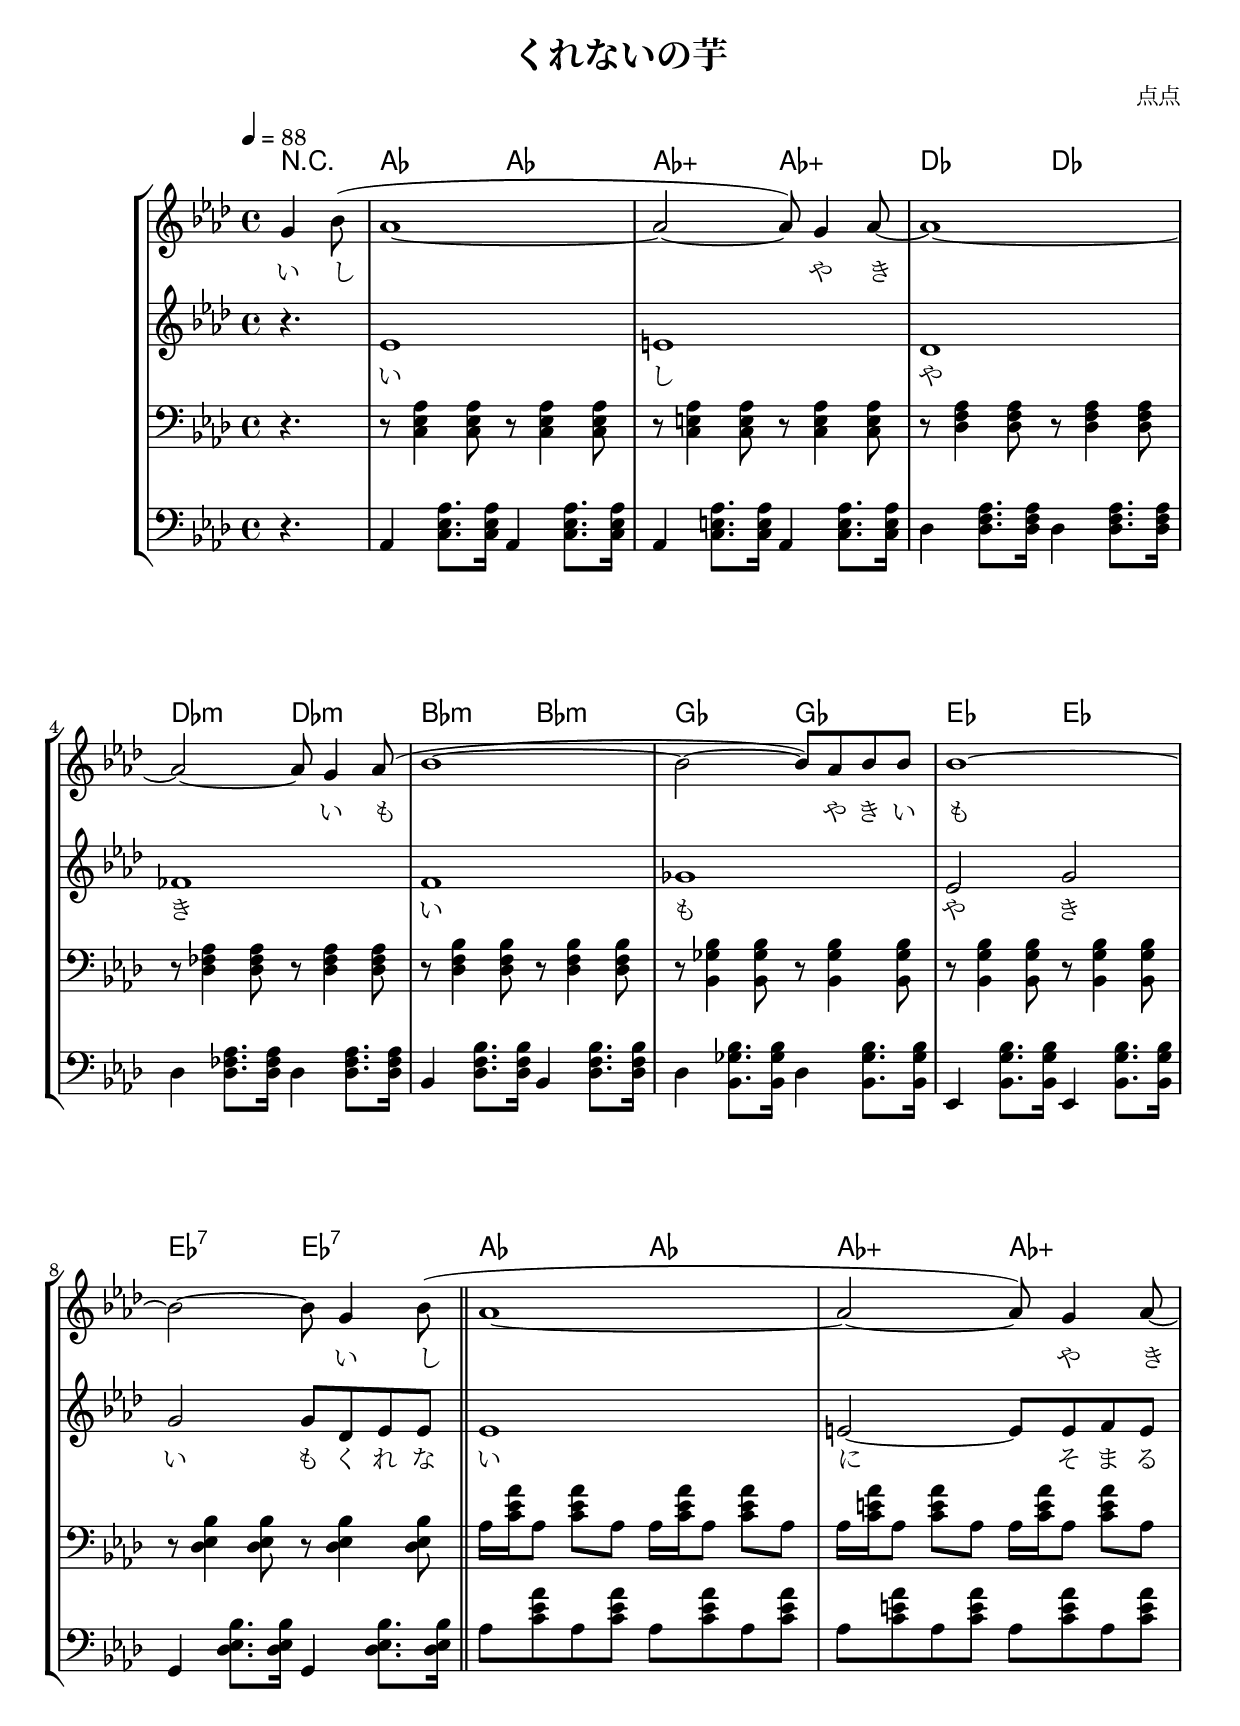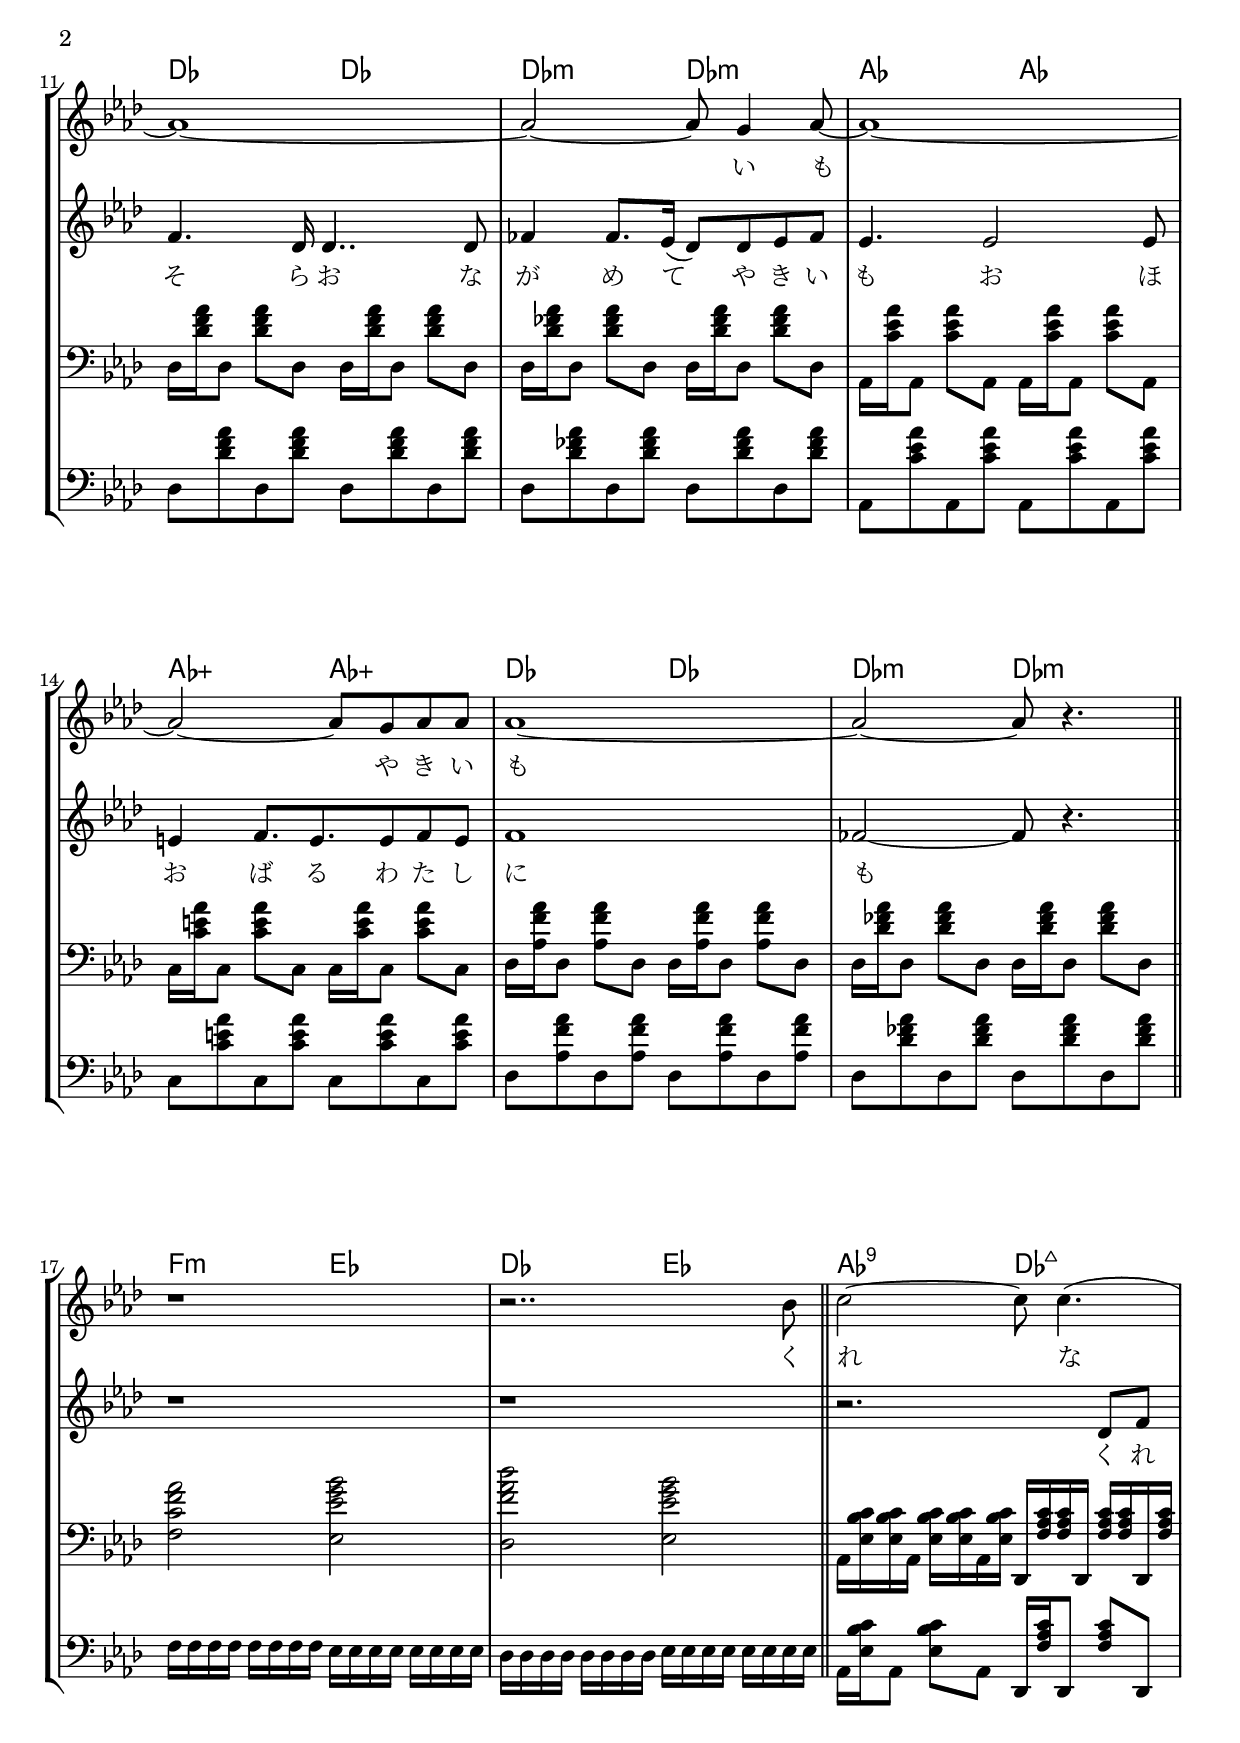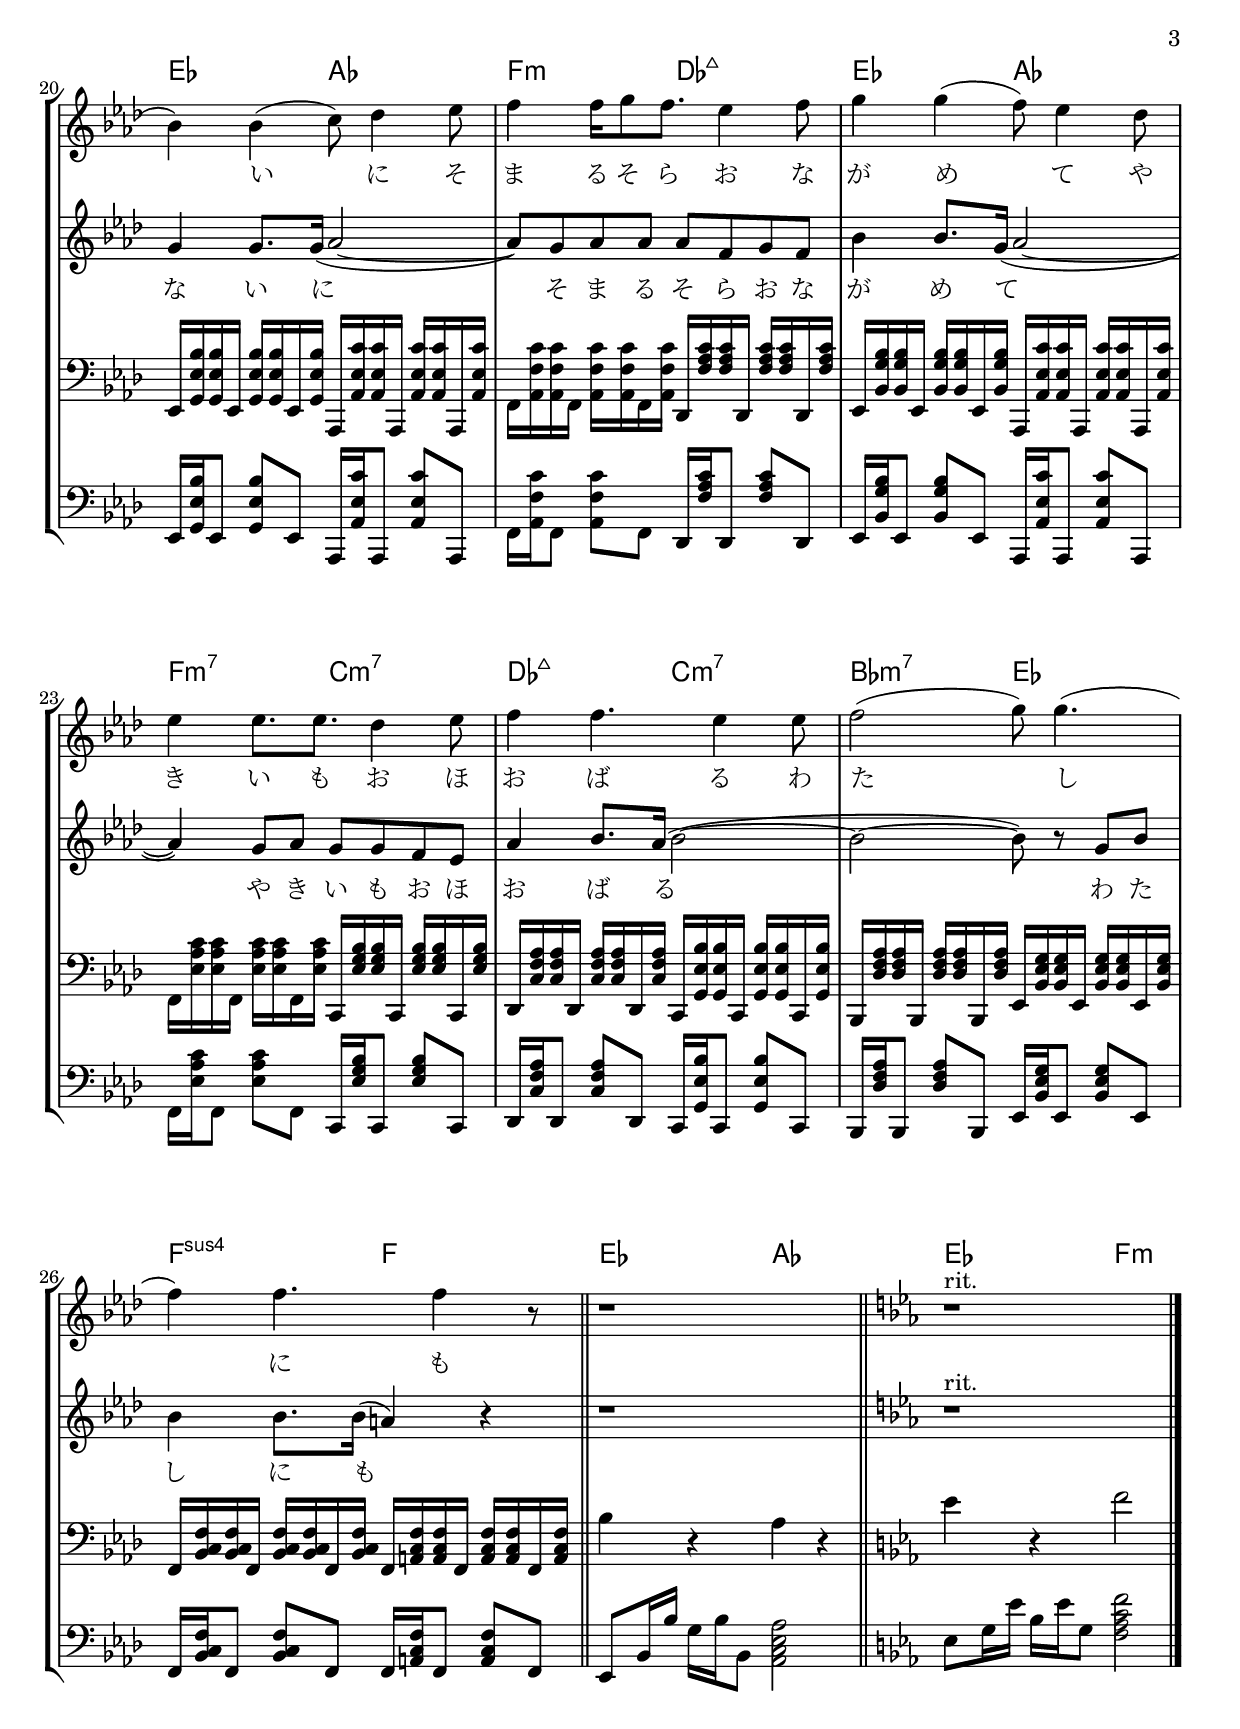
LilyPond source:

\version "2.12.1"

\header {
	title = \markup {くれないの芋}
	composer = \markup \center-column {点点}
}

harmony = \chordmode {
		r4.as2 as as:aug as:aug des des des:m des:m bes:m bes:m ges ges es es es:7 es:7 

	as as as:aug as:aug des des des:m des:m as as as:aug as:aug des des des:m des:m 

	f:m es des es 

	as:9 des:maj7 es as f:m des:maj7 es as f:min7 c:min7 des:maj7 c:min7 bes:min7 es f:sus4 f 

	es as 

	es f:m 
}

melody = {
	\set Staff.midiInstrument = #"Trumpet"
	\partial 8*3
		\key as \major
	\tempo 4 = 88
g'4  bes'8 
	(as'1~ 
	as'2~as'8)  g'4  as'8~ 
	as'1~ 
	as'2~as'8  g'4  as'8 
	(bes'1~ 
	bes'2~bes'8)  as'8  bes'8  bes'8 
	bes'1~ 
	bes'2~bes'8  	\set Staff.midiInstrument = #"Trumpet"
	g'4  bes'8 
	(as'1~ 
	as'2~as'8)  g'4  as'8~ 
	as'1~ 
	as'2~as'8  g'4  as'8~ 
	as'1~ 
	as'2~as'8  g'8  as'8  as'8 
	as'1~ 
	as'2~as'8  	r4. 	r1 | r2.. 
	\set Staff.midiInstrument = #"Brass Section"
	bes'8 
	c''2~c''8  c''4. 
	(bes'4)  bes'4  (c''8)  des''4  es''8 
	f''4  f''16  g''8  f''8.  es''4  f''8 
	g''4  g''4  (f''8)  es''4  des''8 
	es''4  es''8.  es''8.  des''4  es''8 
	f''4  f''4.  es''4  es''8 
	f''2  (g''8)  g''4. 
	(f''4)  f''4.  f''4  	r8 	r1   
	\key es \major
	r1^"rit." \bar "|."
}

words = \lyricmode {
	い  し  や  き  い  も  や  き  い  も  
	い  し  や  き  い  も  や  き  い  も  
	
	く  れ  な  い  に  そ  ま  る  そ  ら  お  な  が  め  て  や  き  い  も  お  ほ  お  ば  る  わ  た  し  に  も  
	
	
}

secondmelody = {
	\set Staff.midiInstrument = #"Distorted Guitar"
	\partial 8*3
		\key as \major
	\tempo 4 = 88
r4.  es'1 
	e'1 
	des'1 
	fes'1 
	f'1 
	ges'1 
	es'2  g'2 
	g'2  g'8  	\set Staff.midiInstrument = #"Distorted Guitar"
	des'8  es'8  es'8 
	es'1 
	e'2~e'8  e'8  f'8  e'8 
	f'4.  des'16  des'4..  des'8 
	fes'4  fes'8.  es'16  (des'8)  des'8  es'8  fes'8 
	es'4.  es'2  es'8 
	e'4  f'8.  e'8.  e'8  f'8  e'8 
	f'1 
	fes'2~fes'8  	r4. 	r1 | r1   
	\set Staff.midiInstrument = #"Distorted Guitar"
	r2. des'8  f'8 
	g'4  g'8.  g'16  (as'2~ 
	as'8)  g'8  as'8  as'8  as'8  f'8  g'8  f'8 
	bes'4  bes'8.  g'16  (as'2~ 
	as'4)  g'8  as'8  g'8  g'8  f'8  es'8 
	as'4  bes'8.  as'16  (bes'2~ 
	bes'2~bes'8)  r8  g'8  bes'8 
	bes'4  bes'8.  bes'16  (a'4)  	r4 	r1   
	\key es \major
	r1^"rit." \bar "|."
}

secondwords = \lyricmode {
	い  し  や  き  い  も  や  き  い  も  
	く  れ  な  い  に  そ  ま  る  そ  ら  お  な  が  め  て  や  き  い  も  お  ほ  お  ば  る  わ  た  し  に  も  
	
	く  れ  な  い  に  そ  ま  る  そ  ら  お  な  が  め  て  や  き  い  も  お  ほ  お  ば  る  わ  た  し  に  も  
	
	
}

tempochange = {
	\tempo 4 = 88
	r1 | r1 | r1 | r1 | r1 | r1 | r1 | r1 \bar "||"
	\tempo 4 = 88
	r1 | r1 | r1 | r1 | r1 | r1 | r1 | r1 \bar "||"
	\tempo 4 = 88
	r1 | r1 \bar "||"
	\tempo 4 = 88
	r1 | r1 | r1 | r1 | r1 | r1 | r1 | r1 \bar "||"
	\tempo 4 = 88
	r1 \bar "||"
	\tempo 4 = 88
	\tempo 4 = 66 r2 \tempo 4 = 58 r2 \bar "|."
}

mainacc = {
	\clef bass
	\set Staff.midiInstrument = #"FX 1 (rain)"
	\key as \major
	\tempo 4 = 88
	\partial 8*3
	r4.	r8 <c es as>4 <c es as>8
	r8 <c es as>4 <c es as>8
	r8 <c e as>4 <c e as>8
	r8 <c e as>4 <c e as>8
	r8 <des f as>4 <des f as>8
	r8 <des f as>4 <des f as>8
	r8 <des fes as>4 <des fes as>8
	r8 <des fes as>4 <des fes as>8
	r8 <des f bes>4 <des f bes>8
	r8 <des f bes>4 <des f bes>8
	r8 <bes, ges bes>4 <bes, ges bes>8
	r8 <bes, ges bes>4 <bes, ges bes>8
	r8 <bes, g bes>4 <bes, g bes>8
	r8 <bes, g bes>4 <bes, g bes>8
	r8 <des es bes>4 <des es bes>8
	r8 <des es bes>4 <des es bes>8
	\bar "||"

	\set Staff.midiInstrument = #"FX 1 (rain)"
	as16 <c' es' as'>16 as8 <c' es' as'>8 as8
	as16 <c' es' as'>16 as8 <c' es' as'>8 as8
	as16 <c' e' as'>16 as8 <c' e' as'>8 as8
	as16 <c' e' as'>16 as8 <c' e' as'>8 as8
	des16 <des' f' as'>16 des8 <des' f' as'>8 des8
	des16 <des' f' as'>16 des8 <des' f' as'>8 des8
	des16 <des' fes' as'>16 des8 <des' fes' as'>8 des8
	des16 <des' fes' as'>16 des8 <des' fes' as'>8 des8
	as,16 <c' es' as'>16 as,8 <c' es' as'>8 as,8
	as,16 <c' es' as'>16 as,8 <c' es' as'>8 as,8
	c16 <c' e' as'>16 c8 <c' e' as'>8 c8
	c16 <c' e' as'>16 c8 <c' e' as'>8 c8
	des16 <as f' as'>16 des8 <as f' as'>8 des8
	des16 <as f' as'>16 des8 <as f' as'>8 des8
	des16 <des' fes' as'>16 des8 <des' fes' as'>8 des8
	des16 <des' fes' as'>16 des8 <des' fes' as'>8 des8
	\bar "||"

	\set Staff.midiInstrument = #"Guitar harmonics"
	<f c' f' as'>2
	<es es' g' bes'>2
	<des f' as' des''>2
	<es es' g' bes'>2
	\bar "||"

	\set Staff.midiInstrument = #"Acoustic Guitar (steel)"
	as,16 <es bes c'>16 <es bes c'>16 as,16   <es bes c'>16 <es bes c'>16 as,16 <es bes c'>16
	des,16 <f as c'>16 <f as c'>16 des,16   <f as c'>16 <f as c'>16 des,16 <f as c'>16
	es,16 <g, es bes>16 <g, es bes>16 es,16   <g, es bes>16 <g, es bes>16 es,16 <g, es bes>16
	as,,16 <as, es c'>16 <as, es c'>16 as,,16   <as, es c'>16 <as, es c'>16 as,,16 <as, es c'>16
	f,16 <as, f c'>16 <as, f c'>16 f,16   <as, f c'>16 <as, f c'>16 f,16 <as, f c'>16
	des,16 <f as c'>16 <f as c'>16 des,16   <f as c'>16 <f as c'>16 des,16 <f as c'>16
	es,16 <bes, g bes>16 <bes, g bes>16 es,16   <bes, g bes>16 <bes, g bes>16 es,16 <bes, g bes>16
	as,,16 <as, es c'>16 <as, es c'>16 as,,16   <as, es c'>16 <as, es c'>16 as,,16 <as, es c'>16
	f,16 <es as c'>16 <es as c'>16 f,16   <es as c'>16 <es as c'>16 f,16 <es as c'>16
	c,16 <es g bes>16 <es g bes>16 c,16   <es g bes>16 <es g bes>16 c,16 <es g bes>16
	des,16 <c f as>16 <c f as>16 des,16   <c f as>16 <c f as>16 des,16 <c f as>16
	c,16 <g, es bes>16 <g, es bes>16 c,16   <g, es bes>16 <g, es bes>16 c,16 <g, es bes>16
	bes,,16 <des f as>16 <des f as>16 bes,,16   <des f as>16 <des f as>16 bes,,16 <des f as>16
	es,16 <bes, es g>16 <bes, es g>16 es,16   <bes, es g>16 <bes, es g>16 es,16 <bes, es g>16
	f,16 <bes, c f>16 <bes, c f>16 f,16   <bes, c f>16 <bes, c f>16 f,16 <bes, c f>16
	f,16 <a, c f>16 <a, c f>16 f,16   <a, c f>16 <a, c f>16 f,16 <a, c f>16
	\bar "||"

	\set Staff.midiInstrument = #"Brass Section"
	bes4 r4
	as4 r4
	\bar "||"

	\set Staff.midiInstrument = #"Brass Section"
	\key es \major
	es'4 r4
	f'2
	\bar "|."
}

subacc = {
	\clef bass
	\set Staff.midiInstrument = #"Fiddle"
	\key as \major
	\tempo 4 = 88
	\partial 8*3
	r4.	as,4 <c es as>8. <c es as>16
	as,4 <c es as>8. <c es as>16
	as,4 <c e as>8. <c e as>16
	as,4 <c e as>8. <c e as>16
	des4 <des f as>8. <des f as>16
	des4 <des f as>8. <des f as>16
	des4 <des fes as>8. <des fes as>16
	des4 <des fes as>8. <des fes as>16
	bes,4 <des f bes>8. <des f bes>16
	bes,4 <des f bes>8. <des f bes>16
	des4 <bes, ges bes>8. <bes, ges bes>16
	des4 <bes, ges bes>8. <bes, ges bes>16
	es,4 <bes, g bes>8. <bes, g bes>16
	es,4 <bes, g bes>8. <bes, g bes>16
	g,4 <des es bes>8. <des es bes>16
	g,4 <des es bes>8. <des es bes>16
	\bar "||"

	\set Staff.midiInstrument = #"Lead 7 (fifths)"
	as8 <c' es' as'> as <c' es' as'>
	as8 <c' es' as'> as <c' es' as'>
	as8 <c' e' as'> as <c' e' as'>
	as8 <c' e' as'> as <c' e' as'>
	des8 <des' f' as'> des <des' f' as'>
	des8 <des' f' as'> des <des' f' as'>
	des8 <des' fes' as'> des <des' fes' as'>
	des8 <des' fes' as'> des <des' fes' as'>
	as,8 <c' es' as'> as, <c' es' as'>
	as,8 <c' es' as'> as, <c' es' as'>
	c8 <c' e' as'> c <c' e' as'>
	c8 <c' e' as'> c <c' e' as'>
	des8 <as f' as'> des <as f' as'>
	des8 <as f' as'> des <as f' as'>
	des8 <des' fes' as'> des <des' fes' as'>
	des8 <des' fes' as'> des <des' fes' as'>
	\bar "||"

	\set Staff.midiInstrument = #"Electric Guitar (muted)"
	f16 f16 f16 f16 f16 f16 f16 f16
	es16 es16 es16 es16 es16 es16 es16 es16
	des16 des16 des16 des16 des16 des16 des16 des16
	es16 es16 es16 es16 es16 es16 es16 es16
	\bar "||"

	\set Staff.midiInstrument = #"Acoustic Guitar (nylon)"
	as,16 <es bes c'>16 as,8 <es bes c'>8 as,8
	des,16 <f as c'>16 des,8 <f as c'>8 des,8
	es,16 <g, es bes>16 es,8 <g, es bes>8 es,8
	as,,16 <as, es c'>16 as,,8 <as, es c'>8 as,,8
	f,16 <as, f c'>16 f,8 <as, f c'>8 f,8
	des,16 <f as c'>16 des,8 <f as c'>8 des,8
	es,16 <bes, g bes>16 es,8 <bes, g bes>8 es,8
	as,,16 <as, es c'>16 as,,8 <as, es c'>8 as,,8
	f,16 <es as c'>16 f,8 <es as c'>8 f,8
	c,16 <es g bes>16 c,8 <es g bes>8 c,8
	des,16 <c f as>16 des,8 <c f as>8 des,8
	c,16 <g, es bes>16 c,8 <g, es bes>8 c,8
	bes,,16 <des f as>16 bes,,8 <des f as>8 bes,,8
	es,16 <bes, es g>16 es,8 <bes, es g>8 es,8
	f,16 <bes, c f>16 f,8 <bes, c f>8 f,8
	f,16 <a, c f>16 f,8 <a, c f>8 f,8
	\bar "||"

	\set Staff.midiInstrument = #"Harpsichord"
	es,8 bes,16 bes g bes bes,8
	<as, c es as>2
	\bar "||"

	\set Staff.midiInstrument = #"Harpsichord"
	\key es \major
	es8 g16 es' bes es' g8
	<f as c' f'>2
	\bar "|."
}

percA = {
	\drummode {
	\partial 8*3
	r4.	bd2 r8 bd4 bd8  |bd4. bd8 bd2  |bd2 r8 bd4 bd8  |bd4. bd8 bd2  |bd2 r8 bd4 bd8  |bd4. bd8 bd2  |bd2 r8 bd4 bd8  |bd4. bd8 bd2  \bar "||"
	hh8 hh8 hh8 hh8 hh8 hh8 hh8 hh8  |hh8 hh8 hh8 hh8 hh8 hh8 hh8 hh8  |hh8 hh8 hh8 hh8 hh8 hh8 hh8 hh8  |hh8 hh8 hh8 hh8 hh8 hh8 hh8 hh8  |hh8 hh8 hh8 hh8 hh8 hh8 hh8 hh8  |hh8 hh8 hh8 hh8 hh8 hh8 hh8 hh8  |hh8 hh8 hh8 hh8 hh8 hh8 hh8 hh8  |hh8 hh8 hh8 hh8 hh8 hh8 hh4  \bar "||"
	hh8 hh8 hh8 hh8 hh8 hh8 hh8 hh8  |r8 hh2. r8  \bar "||"
	r4 hh4 hh4 hh4  |hh4 hh4 hh4 hh4  |hh4 hh4 hh4 hh4  |hh4 hh4 hh4 hh4  |r4 hh4 hh4 hh4  |hh4 hh4 hh4 hh4  |hh4 hh4 hh4 hh4  |r1  \bar "||"
	hh4 hh4 hh2  \bar "||"
	hh4 hh4 hh2  \bar "|."
	}
}

percB = {
	\drummode {
	\partial 8*3
	r4.	r4. ss4. ss4  |r4 ss4. ss4.  |r4. ss4. ss4  |r4 ss4. ss4.  |r4. ss4. ss4  |r4 ss4. ss4.  |r4. ss4. ss4  |r4 ss4. ss4.  \bar "||"
	bd4. bd8 bd4. bd8  |bd4. bd8 bd4. bd8  |bd4. bd8 bd4. bd8  |bd4. bd8 bd4. bd8  |bd4. bd8 bd4. bd8  |bd4. bd8 bd4. bd8  |bd4. bd8 bd4. bd8  |bd4. bd8 bd2  \bar "||"
	r4 sn8. sn8 sn8. sn8. sn16  |r4 sn2 sn4  \bar "||"
	r4 sn8 sn4. sn4  |r4 sn8 sn4. sn4  |r4 sn8 sn4. sn4  |r4 sn8 sn4. sn4  |r4 sn8 sn4. sn4  |r4 sn8 sn4. sn4  |r4 sn8 sn4. sn4  |sn16 sn16 sn16 sn16 sn16 sn16 sn16 sn16 sn16 sn16 sn16 sn16 sn16 sn16 sn16 sn16  \bar "||"
	r4 sn4 r16 sn16 sn16 sn16 sn16 sn16 sn16 sn16  \bar "||"
	r4 sn4 r16 sn16 sn16 sn16 sn16 sn16 sn16 sn16  \bar "|."
	}
}

percC = {
	\drummode {
	\partial 8*3
	r4.	cymr8 cymr8 cymr8 cymr8 cymr8 cymr8 cymr8 cymr8  |cymr8 cymr8 cymr8 cymr8 cymr8 cymr8 cymr8 cymr8  |cymr8 cymr8 cymr8 cymr8 cymr8 cymr8 cymr8 cymr8  |cymr8 cymr8 cymr8 cymr8 cymr4. cymr8  |cymr8 cymr8 cymr8 cymr8 cymr8 cymr8 cymr8 cymr8  |cymr8 cymr8 cymr8 cymr8 cymr8 cymr8 cymr8 cymr8  |cymr8 cymr8 cymr8 cymr8 cymr8 cymr8 cymr8 cymr8  |cymr8 cymr8 cymr8 cymr8 cymr4. cymr8  \bar "||"
	r8 ss4 ss8 ss4. ss8  |r8 ss4 ss8 ss2  |r8 ss4 ss8 ss4. ss8  |r8 ss4 ss8 ss4. ss8  |r8 ss4 ss8 ss4. ss8  |r8 ss4 ss8 ss2  |r8 ss4 ss8 ss4. ss8  |r8 ss4 ss8 ss2  \bar "||"
	bd8 bd4 bd2 bd8  |bd8 bd4. bd4. bd8  \bar "||"
	bd4 bd4 bd4 bd4  |bd4 bd4 bd4 bd8 bd8  |bd4 bd4 bd4 bd4  |bd4 bd4 bd4 bd8 bd8  |bd4 bd4 bd4 bd4  |bd4 bd4 bd4 bd8 bd8  |bd4 bd4 bd4 bd4  |bd4 bd4 bd8 bd8 bd8 bd8  \bar "||"
	bd8 bd8 bd8 bd8 bd8 bd8 bd8 bd8  \bar "||"
	bd8 bd8 bd8 bd8 bd8 bd8 bd8 bd8  \bar "|."
	}
}

percD = {
	\drummode {
	\partial 8*3
	r4.	r1 |r1 |r1 |r2. toml4  |r1 |r1 |r1 |r2. toml4  \bar "||"
	r8 hhp2 r8 hhp4  |r8 hhp2 r8 hhp4  |r8 hhp2 r8 hhp4  |r8 hhp2 r8 hhp4  |r8 hhp2 r8 hhp4  |r8 hhp2 r8 hhp4  |r8 hhp2 r8 hhp4  |r8 hhp2 r8 hhp4  \bar "||"
	r1  |r2 r8 hho4.  \bar "||"
	r8 hhp4 hhp4 hhp4 hhp8  |r8 hhp4 hhp4 hhp4 hhp8  |r8 hhp4 hhp4 hhp4 hhp8  |r8 hhp4 hhp4 hhp4 hhp8  |r8 hhp4 hhp4 hhp4 hhp8  |r8 hhp4 hhp4 hhp4 hhp8  |r8 hhp4 hhp4 hhp4 hhp8  |r8 hhp4 hhp4 hhp4 hhp8  \bar "||"
	r8 hho4 hho2 r8  \bar "||"
	r8 hho4 hho2 r8  \bar "|."
	}
}

percE = {
	\drummode {
	\partial 8*3
	r4.	r1 |r1 |r1 |r2 r8 tommh4.  |r1 |r1 |r1 |r2 r8 tommh4.  \bar "||"
	r1  |r1  |r1  |r2 r8 cymr8 cymr4  |r1  |r1  |r1  |r2 r8 cymr8 cymr4  \bar "||"
	r1 |cymc1  \bar "||"
	cymc1  |r1 |r1 |r1 |cymc1  |r1 |r1 |r1 \bar "||"
	cymc4 cymc4 cymc4 cymc4  \bar "||"
	cymc4 cymc4 cymc4 cymc4  \bar "|."
	}
}

percF = {
	\drummode {
	\partial 8*3
	r4.	r1 | r1 | r1 | r1 | r1 | r1 | r1 | r1 \bar "||"
	r1 | r1 | r1 | r1 | r1 | r1 | r1 | r1 \bar "||"
	r1 |r4 r16 tommh16 tommh4. tommh4  \bar "||"
	r1 | r1 | r1 | r1 | r1 | r1 | r1 | r1 \bar "||"
	r8 tommh2 tommh8. tommh16 tommh8  \bar "||"
	r8 tommh2 tommh8. tommh16 tommh8  \bar "|."
	}
}

percG = {
	\drummode {
	\partial 8*3
	r4.	r1 | r1 | r1 | r1 | r1 | r1 | r1 | r1 \bar "||"
	r1 | r1 | r1 | r1 | r1 | r1 | r1 | r1 \bar "||"
	r1 |r4. r16 tomml4. tomml8.  \bar "||"
	r1 | r1 | r1 | r1 | r1 | r1 | r1 | r1 \bar "||"
	r4. toml16 toml2 toml16  \bar "||"
	r4. toml16 toml2 toml16  \bar "|."
	}
}

percH = {
	\drummode {
	\partial 8*3
	r4.	r1 | r1 | r1 | r1 | r1 | r1 | r1 | r1 \bar "||"
	r1 | r1 | r1 | r1 | r1 | r1 | r1 | r1 \bar "||"
	r1 |r2 r16 toml8 toml4 r16  \bar "||"
	r1 | r1 | r1 | r1 | r1 | r1 | r1 | r1 \bar "||"
	r1 \bar "||"
	r1 \bar "|."
	}
}

percI = {
	\drummode {
	\partial 8*3
	r4.	r1 | r1 | r1 | r1 | r1 | r1 | r1 | r1 \bar "||"
	r1 | r1 | r1 | r1 | r1 | r1 | r1 | r1 \bar "||"
	r1 |r2 r8 tomfh4 tomfh8  \bar "||"
	r1 | r1 | r1 | r1 | r1 | r1 | r1 | r1 \bar "||"
	r1 \bar "||"
	r1 \bar "|."
	}
}

\score {
	<<
		\new StaffGroup <<
			\new ChordNames {\harmony}
			\new Voice = "melody" {\melody}
			\new Lyrics \lyricsto "melody" \words
			\new Voice = "secondmelody" {\secondmelody}
			\new Lyrics \lyricsto "secondmelody" \secondwords
			\new Staff = "mainacc" {\mainacc}
			\new Staff = "subacc" {\subacc}
		>>
	>>
	\layout { }
}
